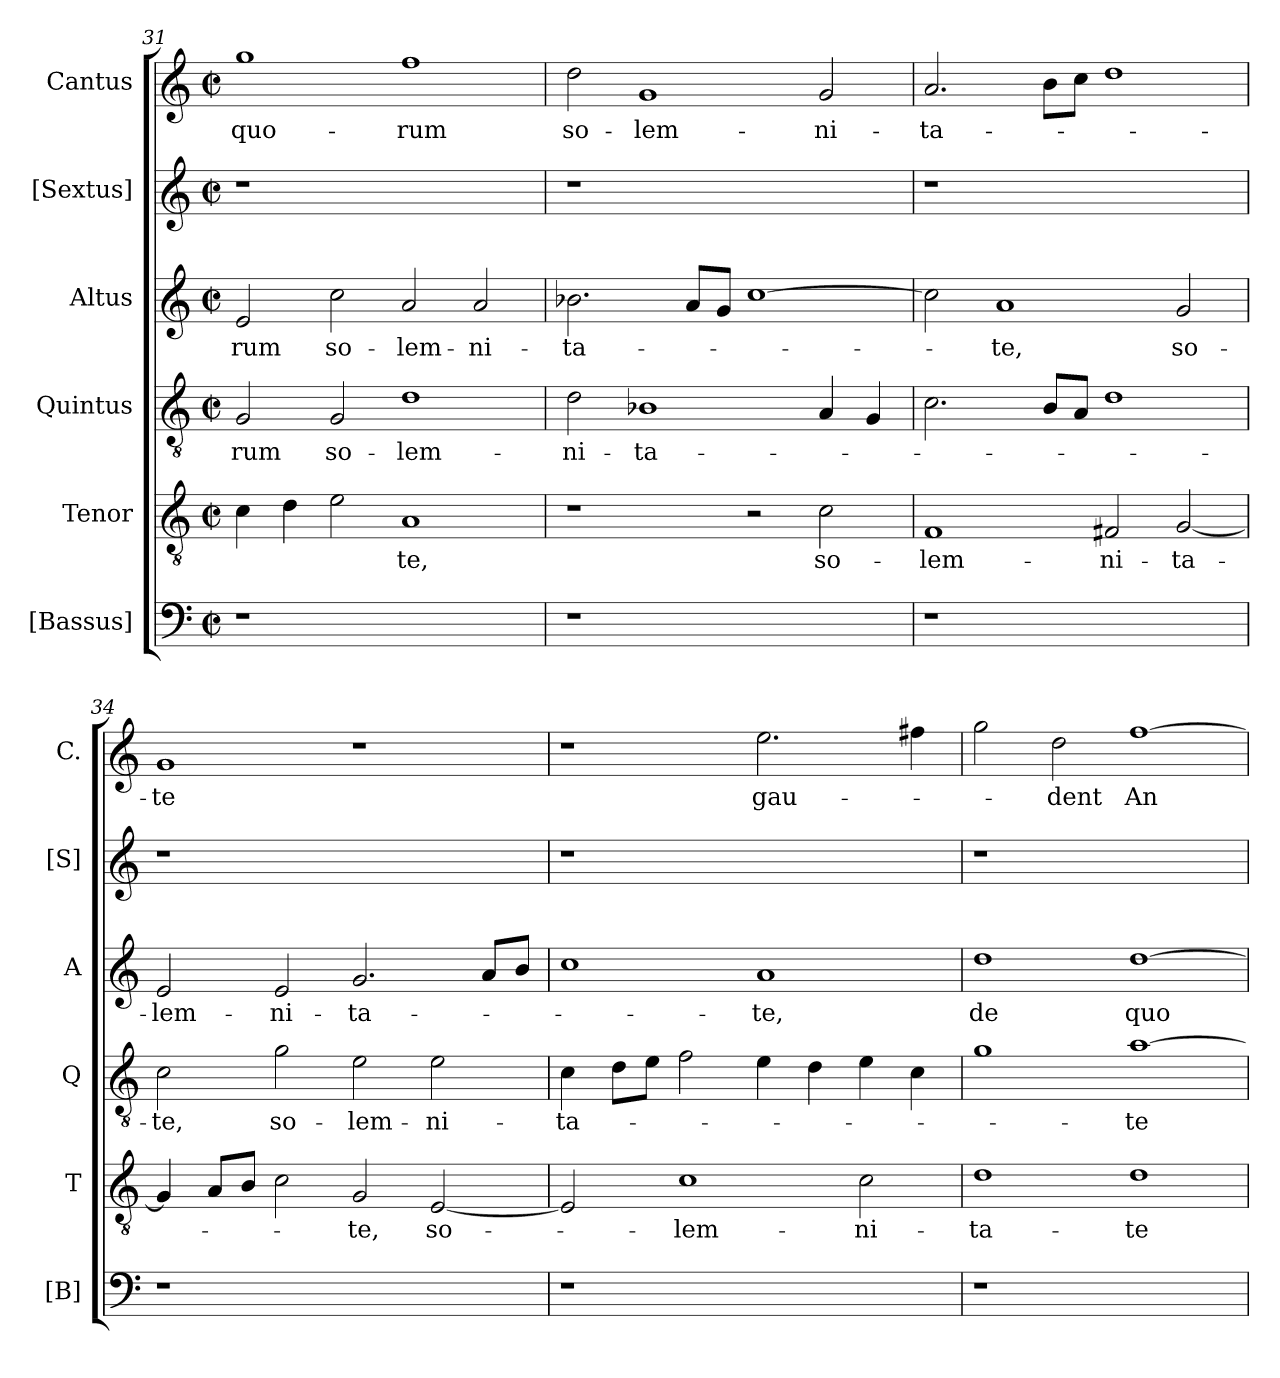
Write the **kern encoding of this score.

**kern	**kern	**text	**kern	**text	**kern	**text	**kern	**kern	**text
*part6	*part5	*part5	*part4	*part4	*part3	*part3	*part2	*part1	*part1
*staff6	*staff5	*staff5	*staff4	*staff4	*staff3	*staff3	*staff2	*staff1	*staff1
*I"[Bassus]	*I"Tenor	*	*I"Quintus	*	*I"Altus	*	*I"[Sextus]	*I"Cantus	*
*I'[B]	*I'T	*	*I'Q	*	*I'A	*	*I'[S]	*I'C.	*
*clefF4	*clefGv2	*	*clefGv2	*	*clefG2	*	*clefG2	*clefG2	*
*k[]	*k[]	*	*k[]	*	*k[]	*	*k[]	*k[]	*
*C:	*C:	*	*C:	*	*C:	*	*C:	*C:	*
*M2/2	*M2/2	*	*M2/2	*	*M2/2	*	*M2/2	*M2/2	*
*met(c|)	*met(c|)	*	*met(c|)	*	*met(c|)	*	*met(c|)	*met(c|)	*
=31	=31	=31	=31	=31	=31	=31	=31	=31	=31
1r	4c\	.	2G/	-rum	2e/	-rum	1r	1gg\	quo-
.	4d\	.	.	.	.	.	.	.	.
.	2e\	.	2G/	so-	2cc\	so-	.	.	.
1ryy	1A/	-te,	1d\	-lem-	2a/	-lem-	1ryy	1ff\	-rum
.	.	.	.	.	2a/	-ni-	.	.	.
=32	=32	=32	=32	=32	=32	=32	=32	=32	=32
1r	1r	.	2d\	-ni-	2.b-X\	-ta-	1r	2dd\	so-
.	.	.	1B-X\	-ta-	.	.	.	1g/	-lem-
.	.	.	.	.	8a/L	.	.	.	.
.	.	.	.	.	8g/J	.	.	.	.
1ryy	2r	.	.	.	[1cc\	.	1ryy	.	.
.	2c\	so-	4A/	.	.	.	.	2g/	-ni-
.	.	.	4G/	.	.	.	.	.	.
=33	=33	=33	=33	=33	=33	=33	=33	=33	=33
1r	1F/	-lem-	2.c\	.	2cc\]	.	1r	2.a/	-ta-
.	.	.	.	.	1a/	-te,	.	.	.
.	.	.	8B/L	.	.	.	.	8b\L	.
.	.	.	8A/J	.	.	.	.	8cc\J	.
1ryy	2F#X/	-ni-	1d\	.	.	.	1ryy	1dd\	.
.	[2G/	-ta-	.	.	2g/	so-	.	.	.
=34	=34	=34	=34	=34	=34	=34	=34	=34	=34
1r	4G/]	.	2c\	-te,	2e/	-lem-	1r	1g/	-te
.	8A/L	.	.	.	.	.	.	.	.
.	8B/J	.	.	.	.	.	.	.	.
.	2c\	.	2g\	so-	2e/	-ni-	.	.	.
1ryy	2G/	-te,	2e\	-lem-	2.g/	-ta-	1ryy	1r	.
.	[2E/	so-	2e\	-ni-	.	.	.	.	.
.	.	.	.	.	8a/L	.	.	.	.
.	.	.	.	.	8b/J	.	.	.	.
=35	=35	=35	=35	=35	=35	=35	=35	=35	=35
1r	2E/]	.	4c\	-ta-	1cc\	.	1r	1r	.
.	.	.	8d\L	.	.	.	.	.	.
.	.	.	8e\J	.	.	.	.	.	.
.	1c\	-lem-	2f\	.	.	.	.	.	.
1ryy	.	.	4e\	.	1a/	-te,	1ryy	2.ee\	gau-
.	.	.	4d\	.	.	.	.	.	.
.	2c\	-ni-	4e\	.	.	.	.	.	.
.	.	.	4c\	.	.	.	.	4ff#X\	.
=36	=36	=36	=36	=36	=36	=36	=36	=36	=36
1r	1d\	-ta-	1g\	.	1dd\	de	1r	2gg\	.
.	.	.	.	.	.	.	.	2dd\	-dent
1ryy	1d\	-te	[1a\	-te	[1dd\	quo-	1ryy	[1ff\	An-
=	=	=	=	=	=	=	=	=	=
*-	*-	*-	*-	*-	*-	*-	*-	*-	*-
